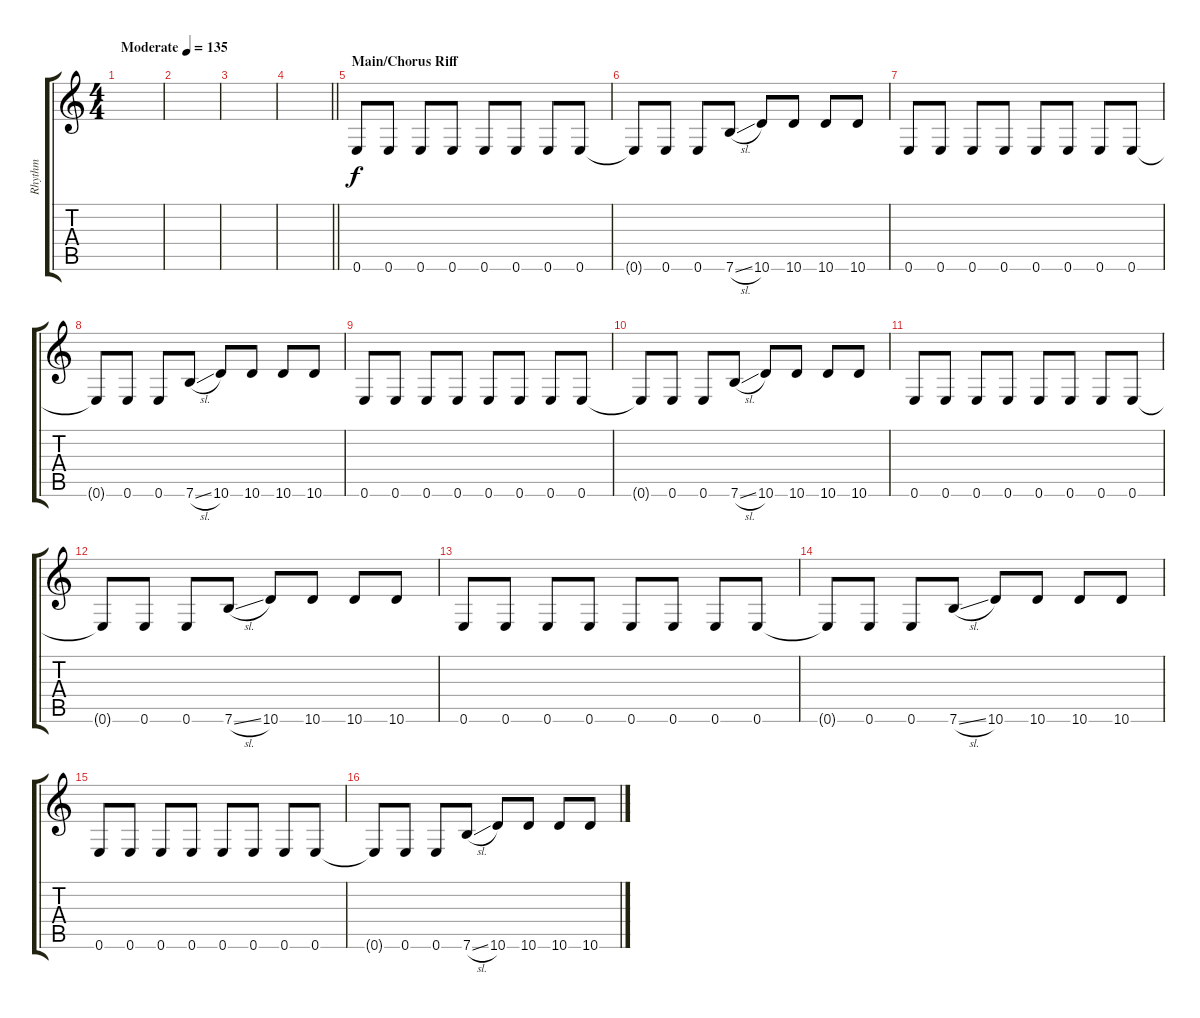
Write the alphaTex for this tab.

\track ("Rhythm" "Rhythm") {instrument distortionguitar}
\staff {score tabs}
\tuning (E4 B3 G3 D3 A2 E2) {hide}
\ts (4 4)
\tempo (135 "Moderate")
\clef g2
\ks c
|
|
|
\barLineRight lightlight
|
\section ("" "Main/Chorus Riff")
0.6.8 0.6.8 0.6.8 0.6.8 0.6.8 0.6.8 0.6.8 0.6.8 |
0.6{t}.8 0.6.8 0.6.8 7.6{sl}.8 10.6.8 10.6.8 10.6.8 10.6.8 |
0.6.8 0.6.8 0.6.8 0.6.8 0.6.8 0.6.8 0.6.8 0.6.8 |
0.6{t}.8 0.6.8 0.6.8 7.6{sl}.8 10.6.8 10.6.8 10.6.8 10.6.8 |
0.6.8 0.6.8 0.6.8 0.6.8 0.6.8 0.6.8 0.6.8 0.6.8 |
0.6{t}.8 0.6.8 0.6.8 7.6{sl}.8 10.6.8 10.6.8 10.6.8 10.6.8 |
0.6.8 0.6.8 0.6.8 0.6.8 0.6.8 0.6.8 0.6.8 0.6.8 |
0.6{t}.8 0.6.8 0.6.8 7.6{sl}.8 10.6.8 10.6.8 10.6.8 10.6.8 |
0.6.8 0.6.8 0.6.8 0.6.8 0.6.8 0.6.8 0.6.8 0.6.8 |
0.6{t}.8 0.6.8 0.6.8 7.6{sl}.8 10.6.8 10.6.8 10.6.8 10.6.8 |
0.6.8 0.6.8 0.6.8 0.6.8 0.6.8 0.6.8 0.6.8 0.6.8 |
0.6{t}.8 0.6.8 0.6.8 7.6{sl}.8 10.6.8 10.6.8 10.6.8 10.6.8
